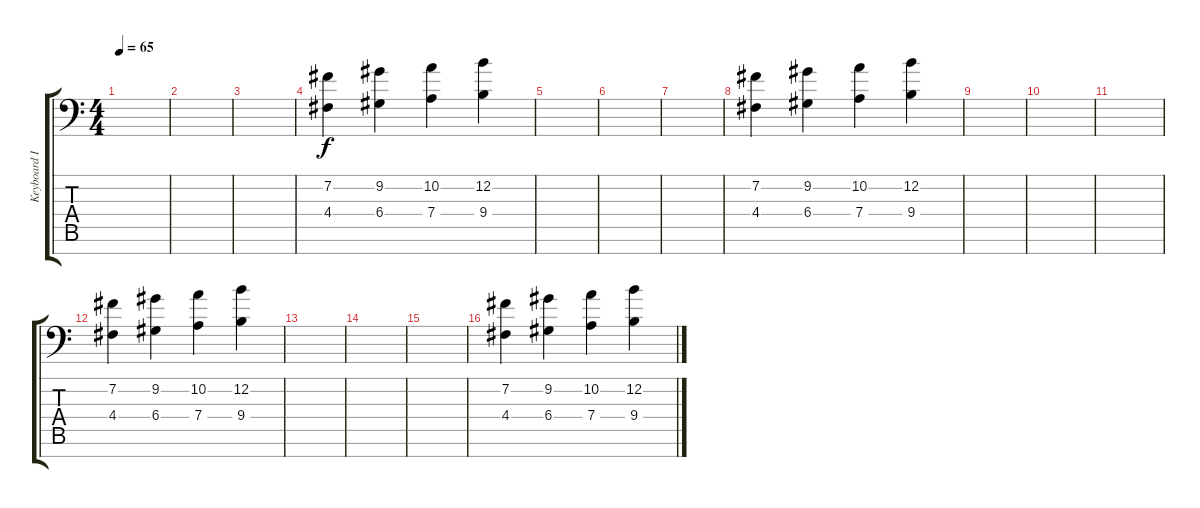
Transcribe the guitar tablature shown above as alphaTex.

\track ("Keyboard I" "Keyboard I") {instrument stringensemble1}
\staff {score tabs}
\tuning (E4 B3 G3 D3 A2 E2 C-1) {hide}
\ts (4 4)
\tempo 65
\clef f4
\ks c
|
|
|
(7.2 4.4).4 (9.2 6.4).4 (10.2 7.4).4 (12.2 9.4).4 |
|
|
|
(7.2 4.4).4 (9.2 6.4).4 (10.2 7.4).4 (12.2 9.4).4 |
|
|
|
(7.2 4.4).4 (9.2 6.4).4 (10.2 7.4).4 (12.2 9.4).4 |
|
|
|
(7.2 4.4).4 (9.2 6.4).4 (10.2 7.4).4 (12.2 9.4).4
